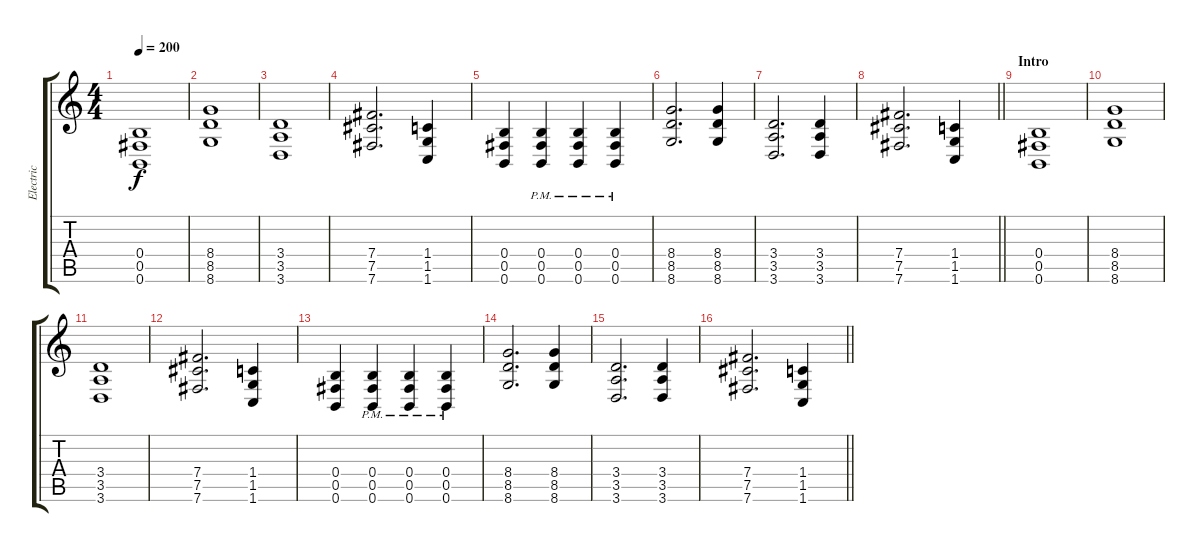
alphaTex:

\track ("Electric" "Electric") {instrument distortionguitar}
\staff {score tabs}
\tuning (Db4 Ab3 E3 B2 Gb2 B1) {hide}
\ts (4 4)
\tempo 200
\clef g2
\ks c
(0.4 0.5 0.6).1{dy f instrument distortionguitar} |
(8.4 8.5 8.6).1 |
(3.4 3.5 3.6).1 |
(7.4 7.5 7.6).2{d} (1.4 1.5 1.6).4 |
(0.4 0.5 0.6).4 (0.4{pm} 0.5{pm} 0.6{pm}).4 (0.4{pm} 0.5{pm} 0.6{pm}).4 (0.4{pm} 0.5{pm} 0.6{pm}).4 |
(8.4 8.5 8.6).2{d} (8.4 8.5 8.6).4 |
(3.4 3.5 3.6).2{d} (3.4 3.5 3.6).4 |
\barLineRight lightlight
(7.4 7.5 7.6).2{d} (1.4 1.5 1.6).4 |
\section ("" "Intro")
(0.4 0.5 0.6).1 |
(8.4 8.5 8.6).1 |
(3.4 3.5 3.6).1 |
(7.4 7.5 7.6).2{d} (1.4 1.5 1.6).4 |
(0.4 0.5 0.6).4 (0.4{pm} 0.5{pm} 0.6{pm}).4 (0.4{pm} 0.5{pm} 0.6{pm}).4 (0.4{pm} 0.5{pm} 0.6{pm}).4 |
(8.4 8.5 8.6).2{d} (8.4 8.5 8.6).4 |
(3.4 3.5 3.6).2{d} (3.4 3.5 3.6).4 |
\barLineRight lightlight
(7.4 7.5 7.6).2{d} (1.4 1.5 1.6).4
